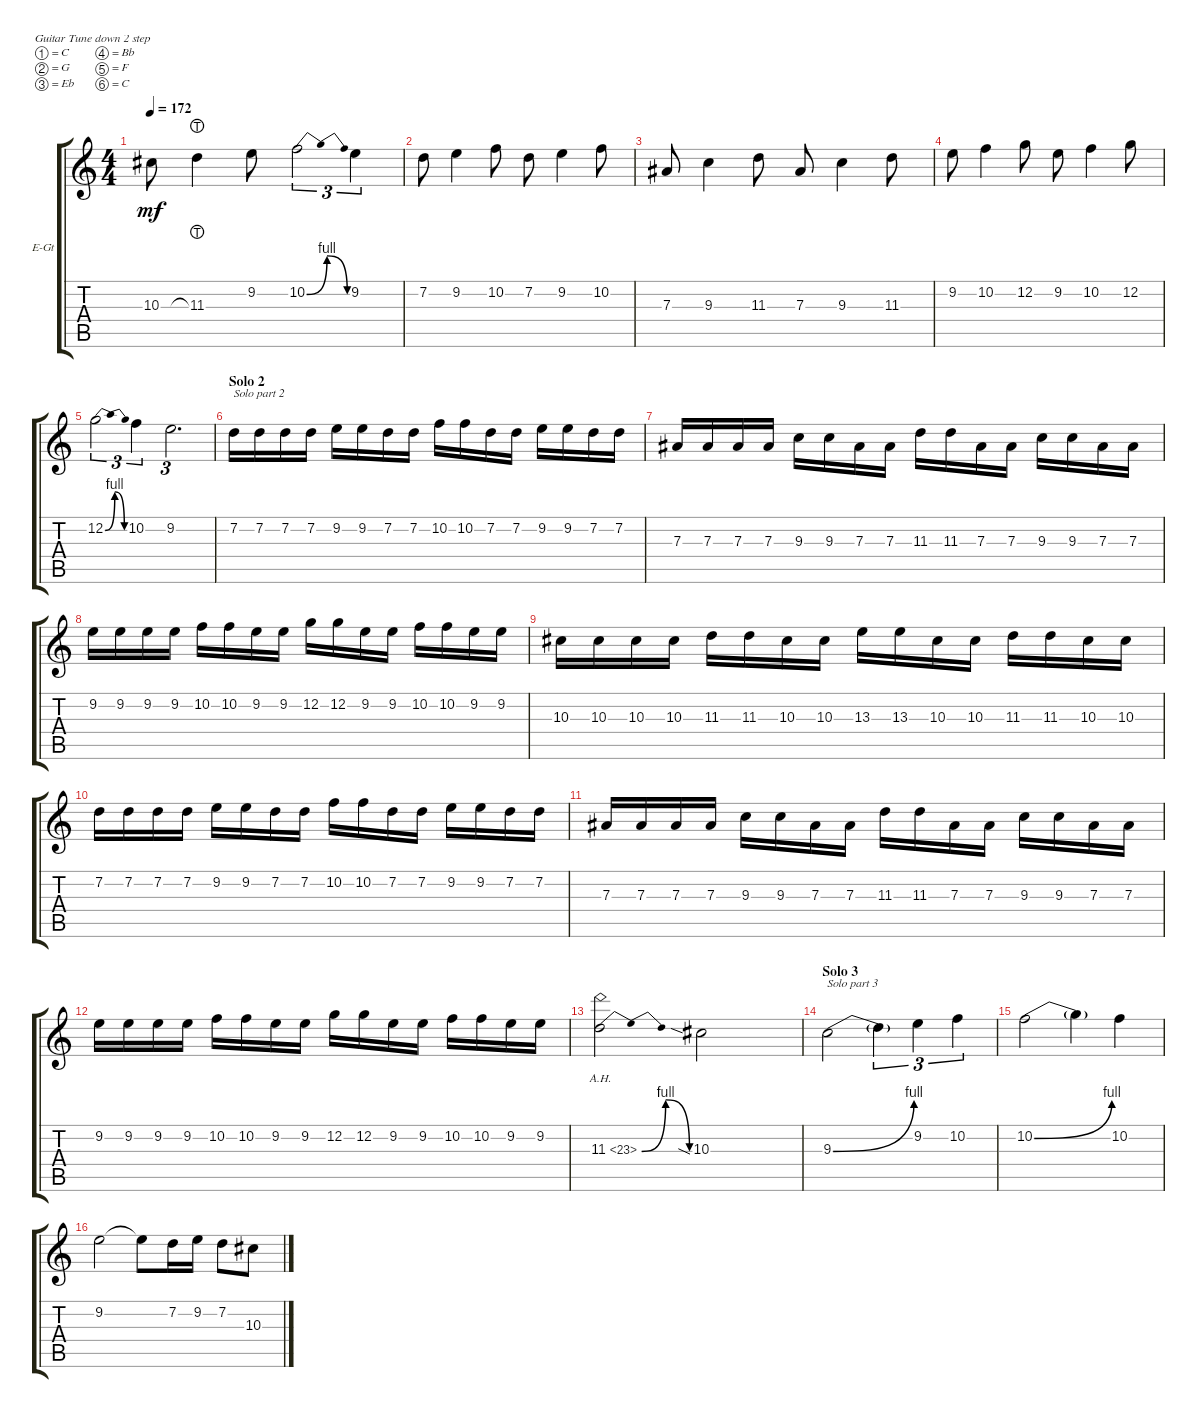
\bracketExtendMode groupsimilarinstruments
\firstSystemTrackNameOrientation horizontal
\otherSystemsTrackNameOrientation horizontal
\track ("Solo Guitar" "E-Gt") {instrument distortionguitar}
\staff {score tabs}
\tuning (C4 G3 Eb3 Bb2 F2 C2)
\ts (4 4)
\tempo 172
\clef g2
\ks c
10.3{acc #}.8{dy mf} 11.3{lht}.4 9.2.8 10.2{be (bendrelease 0 0 10.2 4 20.4 4 30 0)}.2{tu (3 2)} 9.2.4{tu (3 2)} |
7.2.8 9.2.4 10.2.8 7.2.8 9.2.4 10.2.8 |
7.3{acc #}.8 9.3.4 11.3.8 7.3{acc #}.8 9.3.4 11.3.8 |
9.2.8 10.2.4 12.2.8 9.2.8 10.2.4 12.2.8 |
12.2{be (bendrelease 0 0 10.2 4 20.4 4 30 0)}.2{tu (3 2)} 10.2.4{tu (3 2)} 9.2.2{d tu (3 2)} |
\section ("" "Solo 2")
7.2.16{txt "Solo part 2"} 7.2.16 7.2.16 7.2.16 9.2.16 9.2.16 7.2.16 7.2.16 10.2.16 10.2.16 7.2.16 7.2.16 9.2.16 9.2.16 7.2.16 7.2.16 |
7.3{acc #}.16 7.3{acc #}.16 7.3{acc #}.16 7.3{acc #}.16 9.3.16 9.3.16 7.3{acc #}.16 7.3{acc #}.16 11.3.16 11.3.16 7.3{acc #}.16 7.3{acc #}.16 9.3.16 9.3.16 7.3{acc #}.16 7.3{acc #}.16 |
9.2.16 9.2.16 9.2.16 9.2.16 10.2.16 10.2.16 9.2.16 9.2.16 12.2.16 12.2.16 9.2.16 9.2.16 10.2.16 10.2.16 9.2.16 9.2.16 |
10.3{acc #}.16 10.3{acc #}.16 10.3{acc #}.16 10.3{acc #}.16 11.3.16 11.3.16 10.3{acc #}.16 10.3{acc #}.16 13.3.16 13.3.16 10.3{acc #}.16 10.3{acc #}.16 11.3.16 11.3.16 10.3{acc #}.16 10.3{acc #}.16 |
7.2.16 7.2.16 7.2.16 7.2.16 9.2.16 9.2.16 7.2.16 7.2.16 10.2.16 10.2.16 7.2.16 7.2.16 9.2.16 9.2.16 7.2.16 7.2.16 |
7.3{acc #}.16 7.3{acc #}.16 7.3{acc #}.16 7.3{acc #}.16 9.3.16 9.3.16 7.3{acc #}.16 7.3{acc #}.16 11.3.16 11.3.16 7.3{acc #}.16 7.3{acc #}.16 9.3.16 9.3.16 7.3{acc #}.16 7.3{acc #}.16 |
9.2.16 9.2.16 9.2.16 9.2.16 10.2.16 10.2.16 9.2.16 9.2.16 12.2.16 12.2.16 9.2.16 9.2.16 10.2.16 10.2.16 9.2.16 9.2.16 |
11.3{be (bendrelease 0 0 10.2 4 45 4 59.4 0) ah 12}.2 10.3{sia acc #}.2 |
\section ("" "Solo 3")
9.3{be (bend 0 0 15 4)}.2{txt "Solo part 3"} 9.3{t}.4{tu (3 2)} 9.2.4{tu (3 2)} 10.2.4{tu (3 2)} |
10.2{be (bend 0 0 15 4)}.2 10.2{t}.4 10.2.4 |
9.2.2 9.2{t}.8 7.2.16 9.2.16 7.2.8 10.3{acc #}.8
